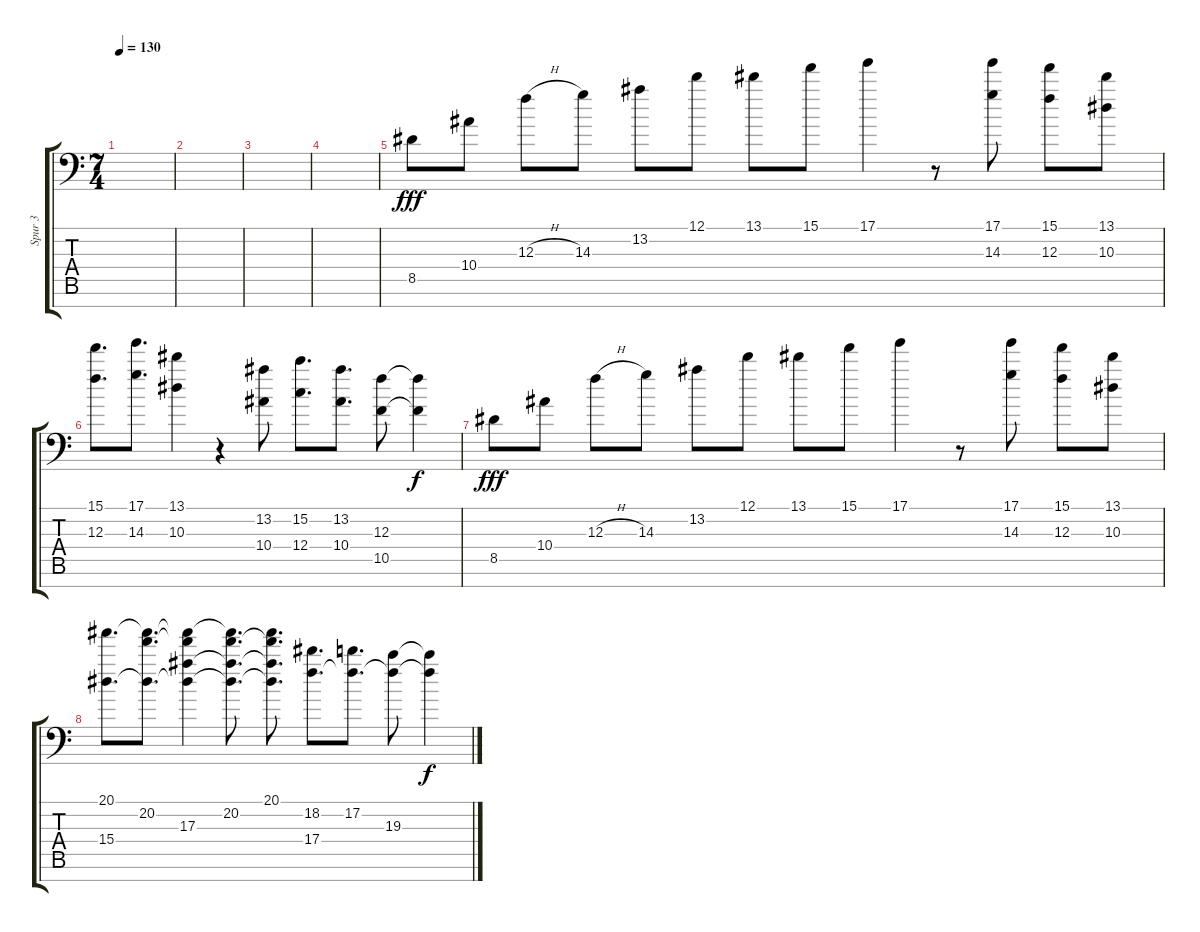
\track ("Spur 3" "Spur 3") {instrument overdrivenguitar}
\staff {score tabs}
\tuning (D4 A3 F3 C3 G2 D2 G1) {hide}
\ts (7 4)
\tempo 130
\clef f4
\ks c
|
|
|
|
8.5.8{dy fff} 10.4.8 12.3{h}.8 14.3.8 13.2.8 12.1.8 13.1.8 15.1.8 17.1.4 r.8 (17.1 14.3).8 (15.1 12.3).8 (13.1 10.3).8 |
(15.1 12.3).8{d} (17.1 14.3).8{d} (13.1 10.3).4 r.4 (13.2 10.4).8 (15.2 12.4).8{d} (13.2 10.4).8{d} (12.3 10.5).8 (12.3{t} 10.5{t}).4{dy f} |
8.5.8{dy fff} 10.4.8 12.3{h}.8 14.3.8 13.2.8 12.1.8 13.1.8 15.1.8 17.1.4 r.8 (17.1 14.3).8 (15.1 12.3).8 (13.1 10.3).8 |
(20.1 15.4).8{d} (20.1{t} 20.2 15.4{t}).8{d} (20.1{t} 20.2{t} 17.3 15.4{t}).4 (20.1{t} 20.2 17.3{t} 15.4{t}).8{d} (20.1 20.2{t} 17.3{t} 15.4{t}).8{d} (18.2 17.4).8{d} (17.2 17.4{t}).8{d} (19.3 17.4{t}).8 (19.3{t} 17.4{t}).4{dy f}
